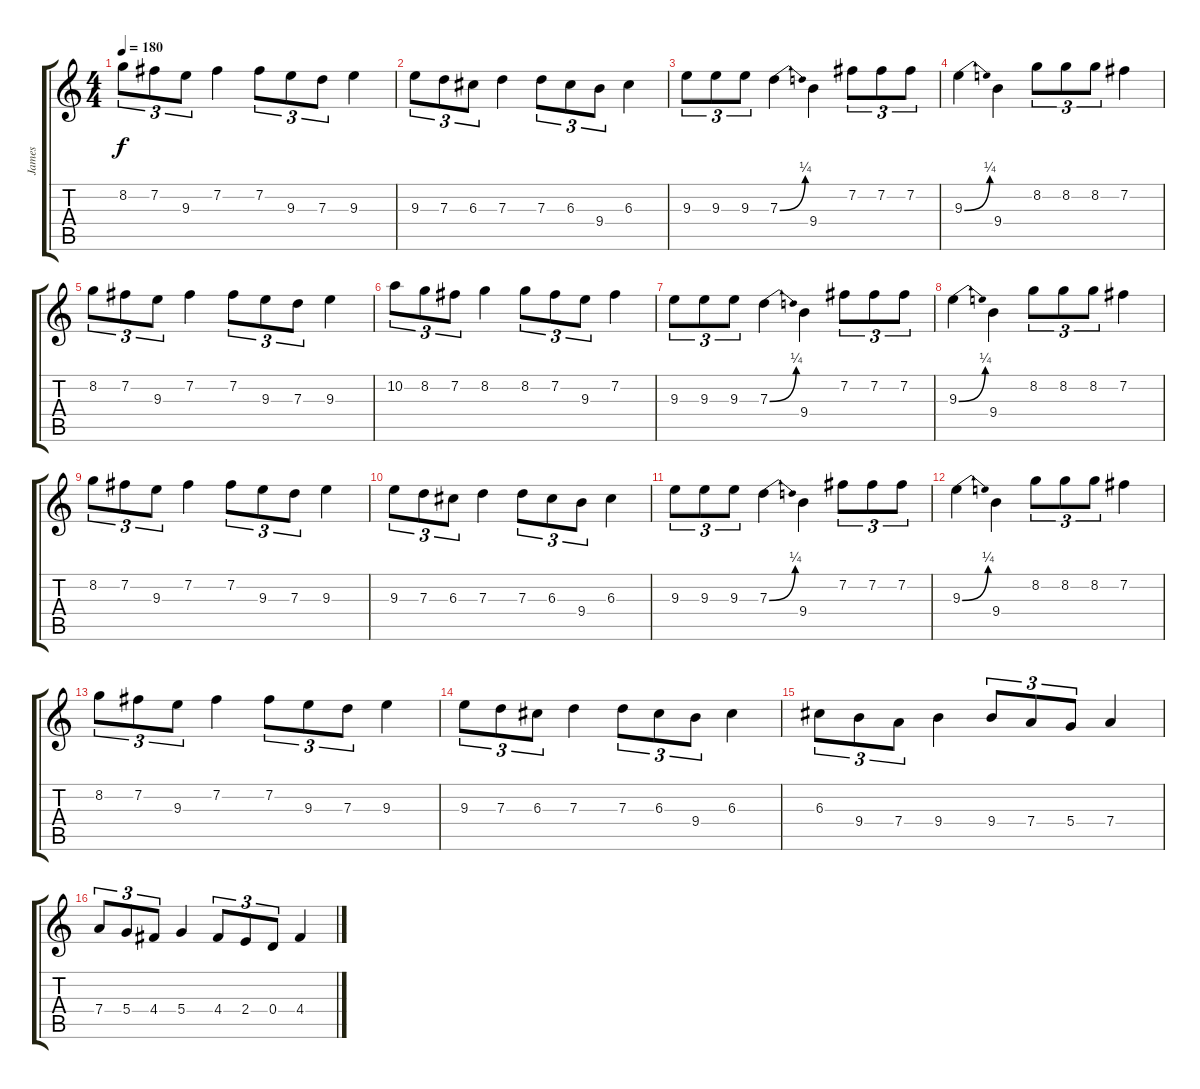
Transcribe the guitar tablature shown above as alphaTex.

\track ("James" "James") {instrument electricguitarclean}
\staff {score tabs}
\tuning (E4 B3 G3 D3 A2 E2) {hide}
\ts (4 4)
\tempo 180
\clef g2
\ks c
8.2.8{tu (3 2) dy f} 7.2.8{tu (3 2)} 9.3.8{tu (3 2)} 7.2.4 7.2.8{tu (3 2)} 9.3.8{tu (3 2)} 7.3.8{tu (3 2)} 9.3.4 |
9.3.8{tu (3 2)} 7.3.8{tu (3 2)} 6.3.8{tu (3 2)} 7.3.4 7.3.8{tu (3 2)} 6.3.8{tu (3 2)} 9.4.8{tu (3 2)} 6.3.4 |
9.3.8{tu (3 2)} 9.3.8{tu (3 2)} 9.3.8{tu (3 2)} 7.3{be (bend 0 0 60 1)}.4 9.4.4 7.2.8{tu (3 2)} 7.2.8{tu (3 2)} 7.2.8{tu (3 2)} |
9.3{be (bend 0 0 60 1)}.4 9.4.4 8.2.8{tu (3 2)} 8.2.8{tu (3 2)} 8.2.8{tu (3 2)} 7.2.4 |
8.2.8{tu (3 2)} 7.2.8{tu (3 2)} 9.3.8{tu (3 2)} 7.2.4 7.2.8{tu (3 2)} 9.3.8{tu (3 2)} 7.3.8{tu (3 2)} 9.3.4 |
10.2.8{tu (3 2)} 8.2.8{tu (3 2)} 7.2.8{tu (3 2)} 8.2.4 8.2.8{tu (3 2)} 7.2.8{tu (3 2)} 9.3.8{tu (3 2)} 7.2.4 |
9.3.8{tu (3 2)} 9.3.8{tu (3 2)} 9.3.8{tu (3 2)} 7.3{be (bend 0 0 60 1)}.4 9.4.4 7.2.8{tu (3 2)} 7.2.8{tu (3 2)} 7.2.8{tu (3 2)} |
9.3{be (bend 0 0 60 1)}.4 9.4.4 8.2.8{tu (3 2)} 8.2.8{tu (3 2)} 8.2.8{tu (3 2)} 7.2.4 |
8.2.8{tu (3 2)} 7.2.8{tu (3 2)} 9.3.8{tu (3 2)} 7.2.4 7.2.8{tu (3 2)} 9.3.8{tu (3 2)} 7.3.8{tu (3 2)} 9.3.4 |
9.3.8{tu (3 2)} 7.3.8{tu (3 2)} 6.3.8{tu (3 2)} 7.3.4 7.3.8{tu (3 2)} 6.3.8{tu (3 2)} 9.4.8{tu (3 2)} 6.3.4 |
9.3.8{tu (3 2)} 9.3.8{tu (3 2)} 9.3.8{tu (3 2)} 7.3{be (bend 0 0 60 1)}.4 9.4.4 7.2.8{tu (3 2)} 7.2.8{tu (3 2)} 7.2.8{tu (3 2)} |
9.3{be (bend 0 0 60 1)}.4 9.4.4 8.2.8{tu (3 2)} 8.2.8{tu (3 2)} 8.2.8{tu (3 2)} 7.2.4 |
8.2.8{tu (3 2)} 7.2.8{tu (3 2)} 9.3.8{tu (3 2)} 7.2.4 7.2.8{tu (3 2)} 9.3.8{tu (3 2)} 7.3.8{tu (3 2)} 9.3.4 |
9.3.8{tu (3 2)} 7.3.8{tu (3 2)} 6.3.8{tu (3 2)} 7.3.4 7.3.8{tu (3 2)} 6.3.8{tu (3 2)} 9.4.8{tu (3 2)} 6.3.4 |
6.3.8{tu (3 2)} 9.4.8{tu (3 2)} 7.4.8{tu (3 2)} 9.4.4 9.4.8{tu (3 2)} 7.4.8{tu (3 2)} 5.4.8{tu (3 2)} 7.4.4 |
7.4.8{tu (3 2)} 5.4.8{tu (3 2)} 4.4.8{tu (3 2)} 5.4.4 4.4.8{tu (3 2)} 2.4.8{tu (3 2)} 0.4.8{tu (3 2)} 4.4.4
